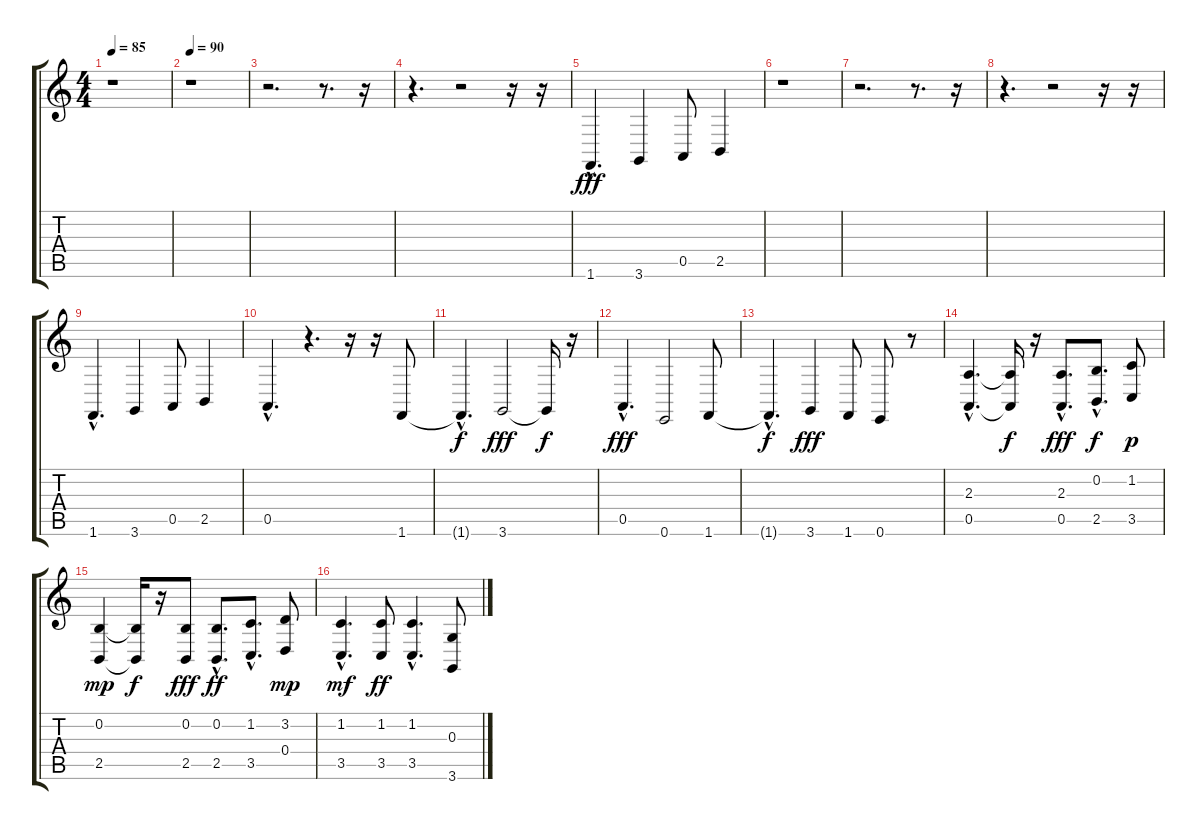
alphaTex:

\track "" {instrument brightacousticpiano}
\staff {score tabs}
\tuning (E4 B3 G3 D3 A2 E2) {hide}
\ts (4 4)
\tempo 85
\clef g2
\ks c
r.1{dy fff} |
\tempo 90
r.1 |
r.2{d} r.8{d} r.16 |
r.4{d} r.2 r.16 r.16 |
1.6{hac}.4{d} 3.6.4 0.5.8 2.5.4 |
r.1 |
r.2{d} r.8{d} r.16 |
r.4{d} r.2 r.16 r.16 |
1.6{hac}.4{d} 3.6.4 0.5.8 2.5.4 |
0.5{hac}.4{d} r.4{d} r.16 r.16 1.6.8 |
1.6{hac t}.4{d dy f} 3.6.2{dy fff} 3.6{t}.16{dy f} r.16 |
0.5{hac}.4{d dy fff} 0.6.2 1.6.8 |
1.6{hac t}.4{d dy f} 3.6.4{dy fff} 1.6.8 0.6.8 r.8 |
(2.3{hac} 0.5{hac}).4{d} (2.3{t} 0.5{t}).16{dy f} r.16 (2.3{hac} 0.5{hac}).8{d dy fff} (0.2{hac} 2.5{hac}).8{d dy f} (1.2 3.5).8{dy p} |
(0.2 2.5).4{dy mp} (0.2{t} 2.5{t}).16{dy f} r.16 (0.2 2.5).8{dy fff} (0.2{hac} 2.5{hac}).8{d dy ff} (1.2{hac} 3.5{hac}).8{d} (3.2 0.4).8{dy mp} |
(1.2{hac} 3.5).4{d dy mf} (1.2 3.5).8{dy ff} (1.2{hac} 3.5{hac}).4{d} (0.3 3.6).8
